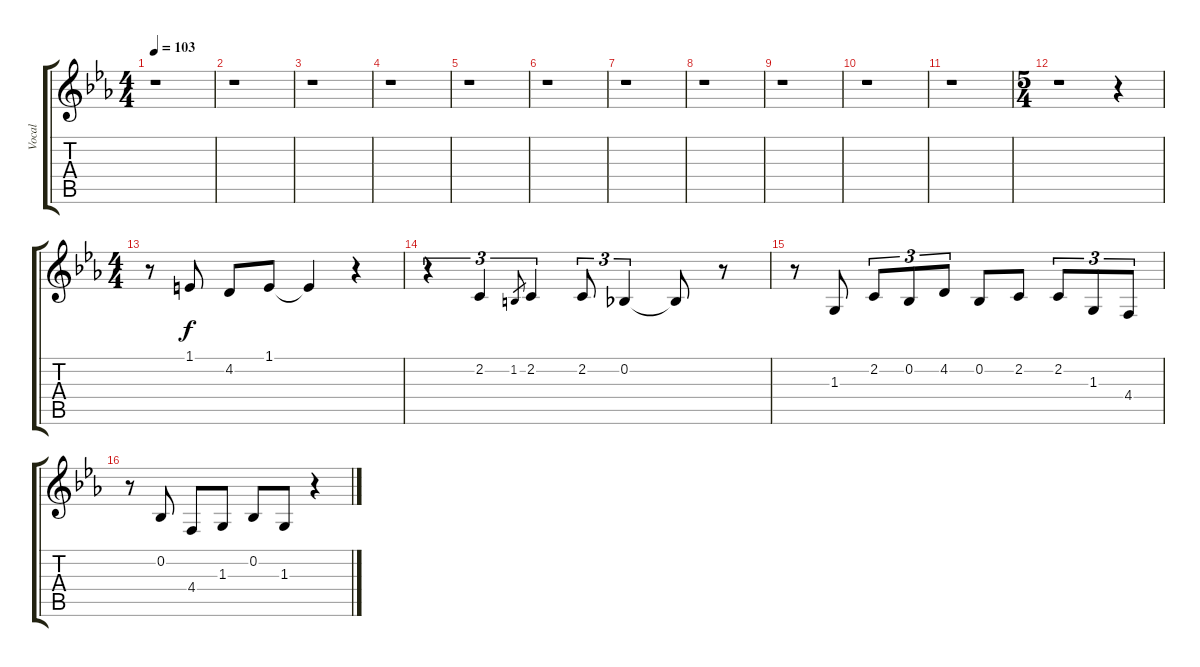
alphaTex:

\track ("Vocal" "Vocal") {instrument voiceoohs}
\staff {score tabs}
\tuning (Eb4 Bb3 Gb3 Db3 Ab2 Eb2) {hide}
\ts (4 4)
\tempo 103
\clef g2
\ks eb
r.1{dy f} |
r.1 |
r.1 |
r.1 |
r.1 |
r.1 |
r.1 |
r.1 |
r.1 |
r.1 |
r.1 |
\ts (5 4)
r.1 r.4 |
\ts (4 4)
r.8 1.1.8{volume 16 instrument voiceoohs} 4.2.8 1.1.8 1.1{t}.4 r.4 |
r.4{tu (3 2)} 2.2.4{tu (3 2)} 1.2.8{gr} 2.2.4{tu (3 2)} 2.2.8{tu (3 2)} 0.2.4{tu (3 2)} 0.2{t}.8 r.8 |
r.8 1.3.8 2.2.8{tu (3 2)} 0.2.8{tu (3 2)} 4.2.8{tu (3 2)} 0.2.8 2.2.8 2.2.8{tu (3 2)} 1.3.8{tu (3 2)} 4.4.8{tu (3 2)} |
r.8 0.2.8 4.4.8 1.3.8 0.2.8 1.3.8 r.4
